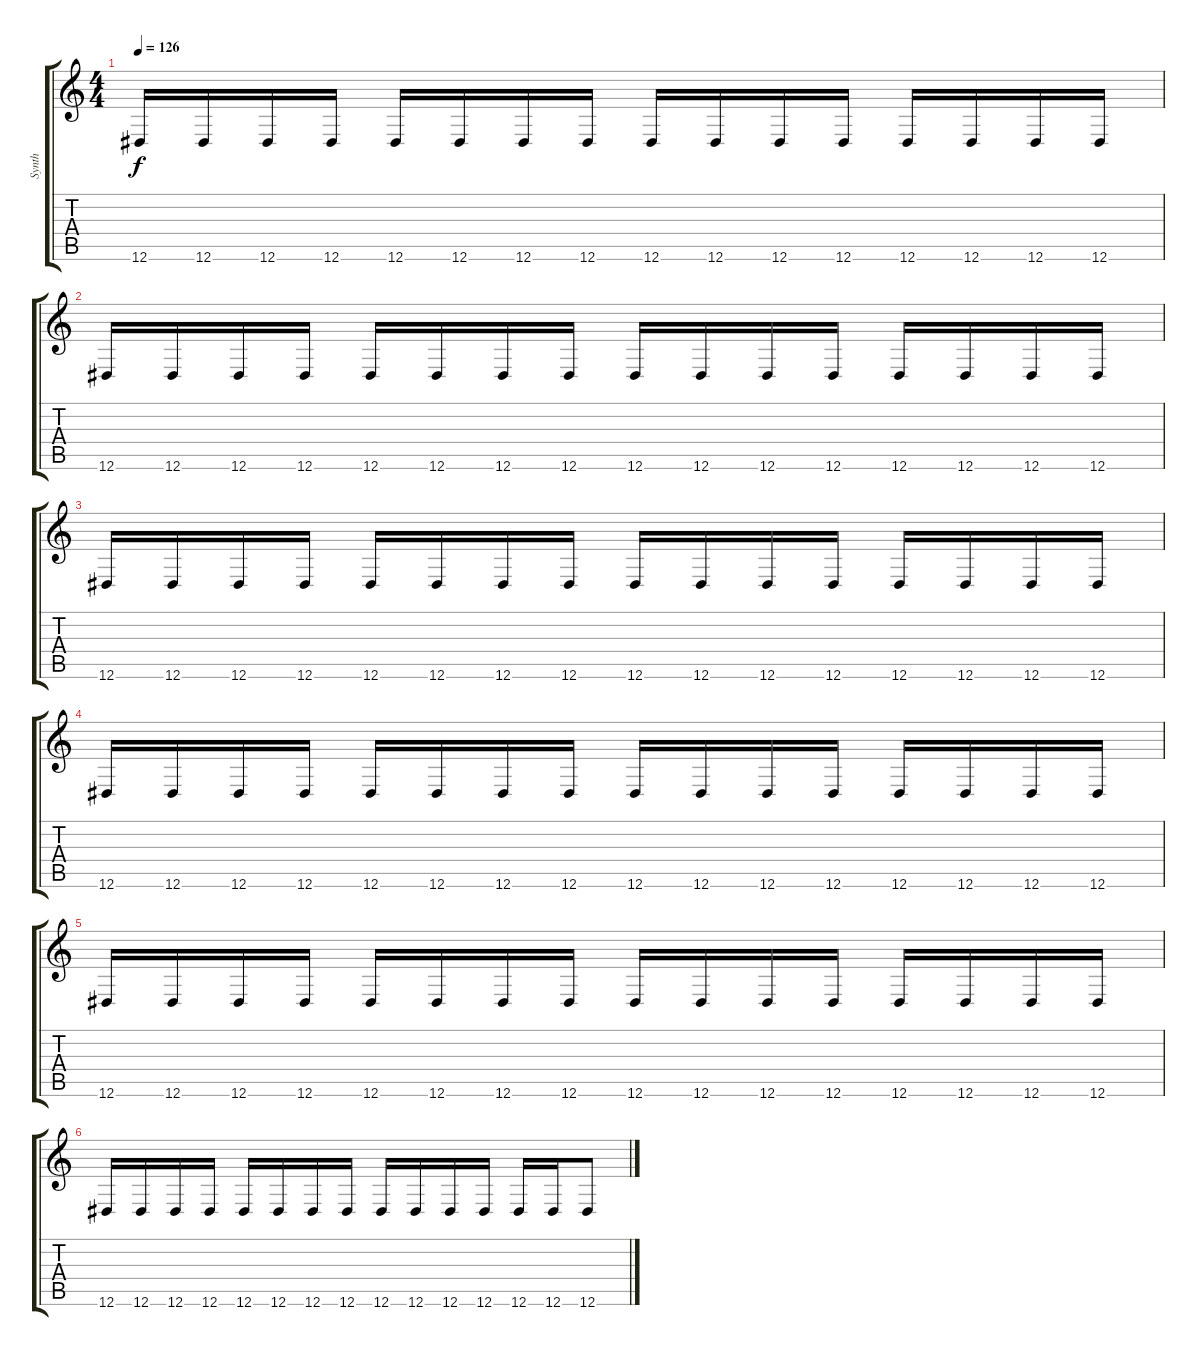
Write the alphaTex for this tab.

\track ("Synth" "Synth") {instrument pad3polysynth}
\staff {score tabs}
\tuning (Eb4 Bb3 Gb3 Db3 Ab2 Eb2) {hide}
\ts (4 4)
\tempo 126
\clef g2
\ks c
12.6.16{dy f} 12.6.16 12.6.16 12.6.16 12.6.16 12.6.16 12.6.16 12.6.16 12.6.16 12.6.16 12.6.16 12.6.16 12.6.16 12.6.16 12.6.16 12.6.16 |
12.6.16 12.6.16 12.6.16 12.6.16 12.6.16 12.6.16 12.6.16 12.6.16 12.6.16 12.6.16 12.6.16 12.6.16 12.6.16 12.6.16 12.6.16 12.6.16 |
12.6.16 12.6.16 12.6.16 12.6.16 12.6.16 12.6.16 12.6.16 12.6.16 12.6.16 12.6.16 12.6.16 12.6.16 12.6.16 12.6.16 12.6.16 12.6.16 |
12.6.16 12.6.16 12.6.16 12.6.16 12.6.16 12.6.16 12.6.16 12.6.16 12.6.16 12.6.16 12.6.16 12.6.16 12.6.16 12.6.16 12.6.16 12.6.16 |
12.6.16 12.6.16 12.6.16 12.6.16 12.6.16 12.6.16 12.6.16 12.6.16 12.6.16 12.6.16 12.6.16 12.6.16 12.6.16 12.6.16 12.6.16 12.6.16 |
12.6.16 12.6.16 12.6.16 12.6.16 12.6.16 12.6.16 12.6.16 12.6.16 12.6.16 12.6.16 12.6.16 12.6.16 12.6.16 12.6.16 12.6.8
